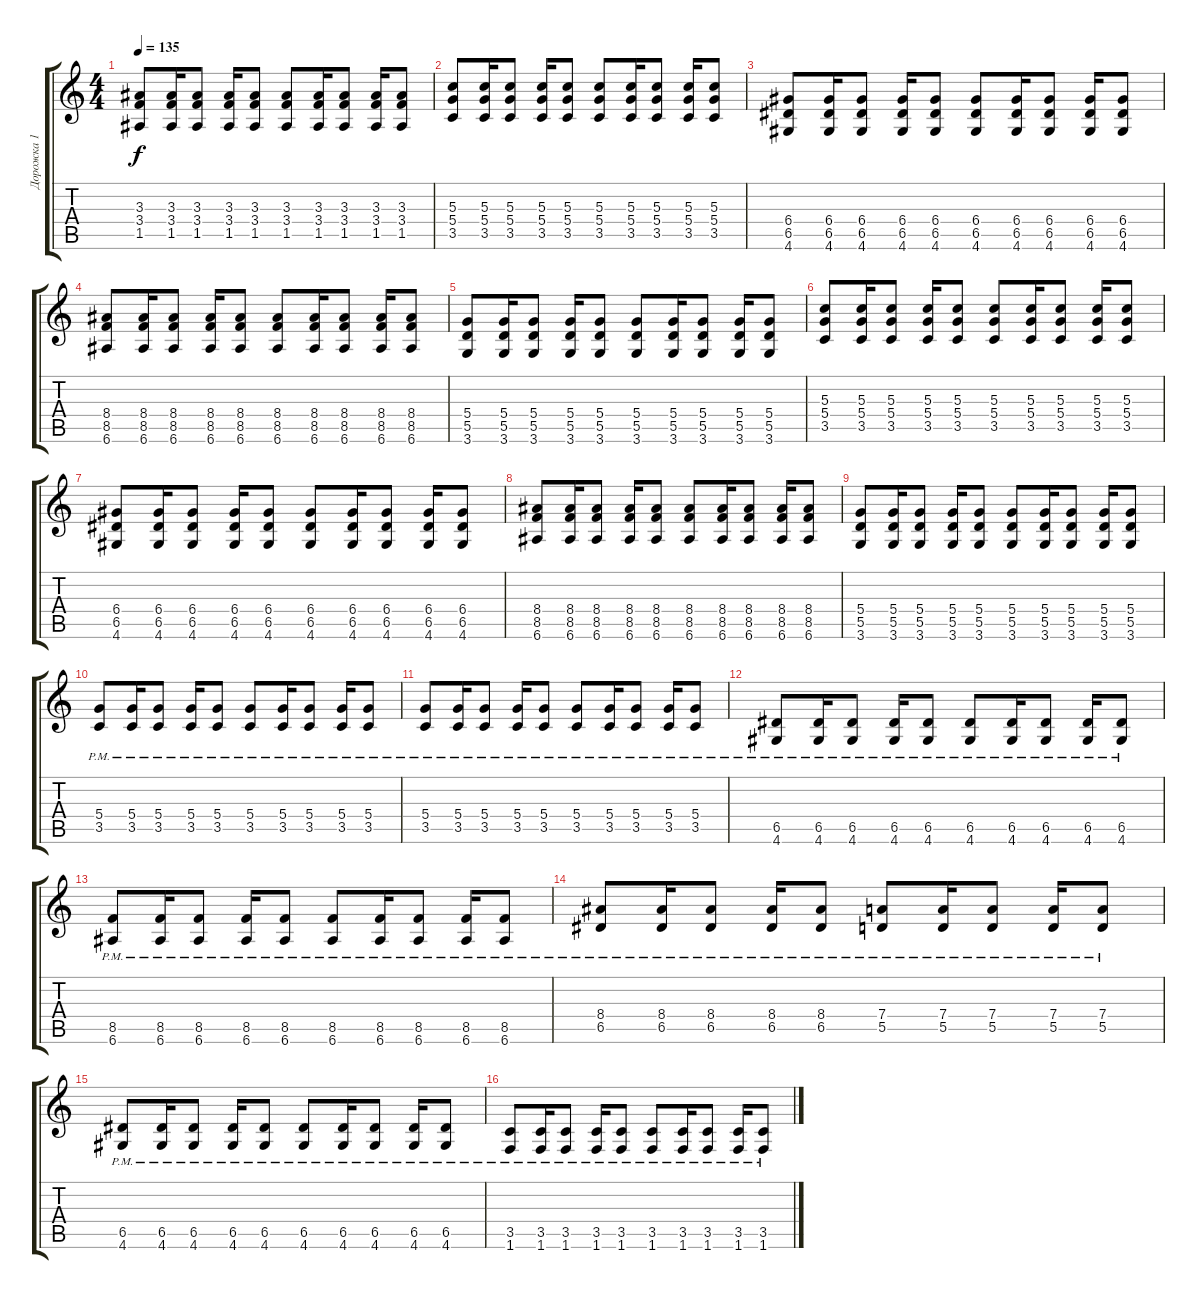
\track ("Дорожка 1" "Дорожка 1") {instrument overdrivenguitar}
\staff {score tabs}
\tuning (E4 B3 G3 D3 A2 E2) {hide}
\ts (4 4)
\tempo 135
\clef g2
\ks c
(3.3 3.4 1.5).8{dy f} (3.3 3.4 1.5).16 (3.3 3.4 1.5).8 (3.3 3.4 1.5).16 (3.3 3.4 1.5).8 (3.3 3.4 1.5).8 (3.3 3.4 1.5).16 (3.3 3.4 1.5).8 (3.3 3.4 1.5).16 (3.3 3.4 1.5).8 |
(5.3 5.4 3.5).8 (5.3 5.4 3.5).16 (5.3 5.4 3.5).8 (5.3 5.4 3.5).16 (5.3 5.4 3.5).8 (5.3 5.4 3.5).8 (5.3 5.4 3.5).16 (5.3 5.4 3.5).8 (5.3 5.4 3.5).16 (5.3 5.4 3.5).8 |
(6.4 6.5 4.6).8 (6.4 6.5 4.6).16 (6.4 6.5 4.6).8 (6.4 6.5 4.6).16 (6.4 6.5 4.6).8 (6.4 6.5 4.6).8 (6.4 6.5 4.6).16 (6.4 6.5 4.6).8 (6.4 6.5 4.6).16 (6.4 6.5 4.6).8 |
(8.4 8.5 6.6).8 (8.4 8.5 6.6).16 (8.4 8.5 6.6).8 (8.4 8.5 6.6).16 (8.4 8.5 6.6).8 (8.4 8.5 6.6).8 (8.4 8.5 6.6).16 (8.4 8.5 6.6).8 (8.4 8.5 6.6).16 (8.4 8.5 6.6).8 |
(5.4 5.5 3.6).8 (5.4 5.5 3.6).16 (5.4 5.5 3.6).8 (5.4 5.5 3.6).16 (5.4 5.5 3.6).8 (5.4 5.5 3.6).8 (5.4 5.5 3.6).16 (5.4 5.5 3.6).8 (5.4 5.5 3.6).16 (5.4 5.5 3.6).8 |
(5.3 5.4 3.5).8 (5.3 5.4 3.5).16 (5.3 5.4 3.5).8 (5.3 5.4 3.5).16 (5.3 5.4 3.5).8 (5.3 5.4 3.5).8 (5.3 5.4 3.5).16 (5.3 5.4 3.5).8 (5.3 5.4 3.5).16 (5.3 5.4 3.5).8 |
(6.4 6.5 4.6).8 (6.4 6.5 4.6).16 (6.4 6.5 4.6).8 (6.4 6.5 4.6).16 (6.4 6.5 4.6).8 (6.4 6.5 4.6).8 (6.4 6.5 4.6).16 (6.4 6.5 4.6).8 (6.4 6.5 4.6).16 (6.4 6.5 4.6).8 |
(8.4 8.5 6.6).8 (8.4 8.5 6.6).16 (8.4 8.5 6.6).8 (8.4 8.5 6.6).16 (8.4 8.5 6.6).8 (8.4 8.5 6.6).8 (8.4 8.5 6.6).16 (8.4 8.5 6.6).8 (8.4 8.5 6.6).16 (8.4 8.5 6.6).8 |
(5.4 5.5 3.6).8 (5.4 5.5 3.6).16 (5.4 5.5 3.6).8 (5.4 5.5 3.6).16 (5.4 5.5 3.6).8 (5.4 5.5 3.6).8 (5.4 5.5 3.6).16 (5.4 5.5 3.6).8 (5.4 5.5 3.6).16 (5.4 5.5 3.6).8 |
(5.4{pm} 3.5{pm}).8 (5.4{pm} 3.5{pm}).16 (5.4{pm} 3.5{pm}).8 (5.4{pm} 3.5{pm}).16 (5.4{pm} 3.5{pm}).8 (5.4{pm} 3.5{pm}).8 (5.4{pm} 3.5{pm}).16 (5.4{pm} 3.5{pm}).8 (5.4{pm} 3.5{pm}).16 (5.4{pm} 3.5{pm}).8 |
(5.4{pm} 3.5{pm}).8 (5.4{pm} 3.5{pm}).16 (5.4{pm} 3.5{pm}).8 (5.4{pm} 3.5{pm}).16 (5.4{pm} 3.5{pm}).8 (5.4{pm} 3.5{pm}).8 (5.4{pm} 3.5{pm}).16 (5.4{pm} 3.5{pm}).8 (5.4{pm} 3.5{pm}).16 (5.4{pm} 3.5{pm}).8 |
(6.5{pm} 4.6{pm}).8 (6.5{pm} 4.6{pm}).16 (6.5{pm} 4.6{pm}).8 (6.5{pm} 4.6{pm}).16 (6.5{pm} 4.6{pm}).8 (6.5{pm} 4.6{pm}).8 (6.5{pm} 4.6{pm}).16 (6.5{pm} 4.6{pm}).8 (6.5{pm} 4.6{pm}).16 (6.5{pm} 4.6{pm}).8 |
(8.5{pm} 6.6{pm}).8 (8.5{pm} 6.6{pm}).16 (8.5{pm} 6.6{pm}).8 (8.5{pm} 6.6{pm}).16 (8.5{pm} 6.6{pm}).8 (8.5{pm} 6.6{pm}).8 (8.5{pm} 6.6{pm}).16 (8.5{pm} 6.6{pm}).8 (8.5{pm} 6.6{pm}).16 (8.5{pm} 6.6{pm}).8 |
(8.4{pm} 6.5{pm}).8 (8.4{pm} 6.5{pm}).16 (8.4{pm} 6.5{pm}).8 (8.4{pm} 6.5{pm}).16 (8.4{pm} 6.5{pm}).8 (7.4{pm} 5.5{pm}).8 (7.4{pm} 5.5{pm}).16 (7.4{pm} 5.5{pm}).8 (7.4{pm} 5.5{pm}).16 (7.4{pm} 5.5{pm}).8 |
(6.5{pm} 4.6{pm}).8 (6.5{pm} 4.6{pm}).16 (6.5{pm} 4.6{pm}).8 (6.5{pm} 4.6{pm}).16 (6.5{pm} 4.6{pm}).8 (6.5{pm} 4.6{pm}).8 (6.5{pm} 4.6{pm}).16 (6.5{pm} 4.6{pm}).8 (6.5{pm} 4.6{pm}).16 (6.5{pm} 4.6{pm}).8 |
(3.5{pm} 1.6{pm}).8 (3.5{pm} 1.6{pm}).16 (3.5{pm} 1.6{pm}).8 (3.5{pm} 1.6{pm}).16 (3.5{pm} 1.6{pm}).8 (3.5{pm} 1.6{pm}).8 (3.5{pm} 1.6{pm}).16 (3.5{pm} 1.6{pm}).8 (3.5{pm} 1.6{pm}).16 (3.5{pm} 1.6{pm}).8
